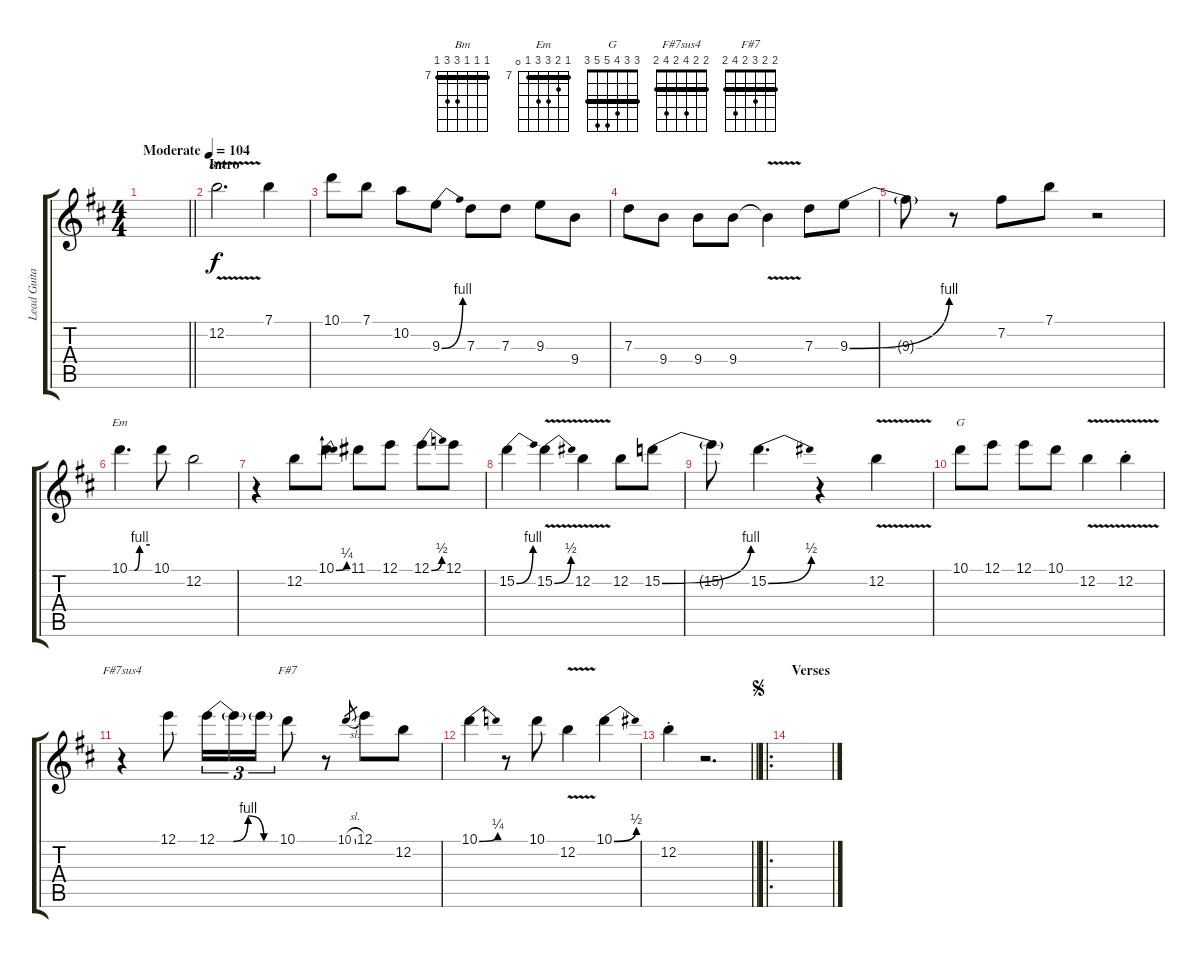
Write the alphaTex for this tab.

\track ("Lead Guitar" "Lead Guita") {instrument overdrivenguitar}
\staff {score tabs}
\tuning (E4 B3 G3 D3 A2 E2) {hide}
\chord ("Bm" 7 7 7 9 9 7) {firstfret 7 barre 7}
\chord ("Em" 7 8 9 9 7 0) {firstfret 7 barre 7}
\chord ("G" 3 3 4 5 5 3) {barre 3}
\chord ("F#7sus4" 2 2 4 2 4 2) {barre 2}
\chord ("F#7" 2 2 3 2 4 2) {barre 2}
\ts (4 4)
\tempo (104 "Moderate")
\clef g2
\barLineRight lightlight
\ks d
|
\section ("" "Intro")
12.2{v}.2{d ch "Bm"} 7.1.4 |
10.1.8 7.1.8 10.2.8 9.3{be (bend 0 0 60 4)}.8 7.3.8 7.3.8 9.3.8 9.4.8 |
7.3.8 9.4.8 9.4.8 9.4.8 9.4{v t}.4 7.3.8 9.3{be (bend 0 0 60 4)}.8 |
9.3{t}.8 r.8 7.2.8 7.1.8 r.2 |
10.1{be (custom 0 0 15 0 30 4 60 4)}.4{d ch "Em"} 10.1.8 12.2.2 |
r.4 12.2.8 10.1{be (bend 0 0 60 1)}.8 11.1.8 12.1.8 12.1{be (bend 0 0 60 2)}.8 12.1.8 |
15.2{be (bend 0 0 60 4)}.4 15.2{be (bend 0 0 60 2) v}.4 12.2{v}.4 12.2.8 15.2{be (bend 0 0 60 4)}.8 |
15.2{t}.8 15.2{be (bend 0 0 60 2)}.4{d} r.4 12.2{v}.4 |
10.1.8{ch "G"} 12.1.8 12.1.8 10.1.8 12.2{v}.4 12.2{v st}.4 |
r.4{ch "F#7sus4"} 12.1.8 12.1{be (custom 0 0 16 0 30 4 45 0 60 0)}.16{tu (3 2)} 12.1{t}.16{tu (3 2)} 12.1{t}.16{tu (3 2)} 10.1.8{ch "F#7"} r.8 10.1{sl}.8{gr} 12.1.8 12.2.8 |
10.1{be (bend 0 0 60 1)}.4 r.8 10.1.8 12.2{v}.4 10.1{be (bend 0 0 60 2)}.4 |
\barLineRight lightlight
12.2{st}.4 r.2{d} |
\ro
\section ("" "Verses")
\jump segno
